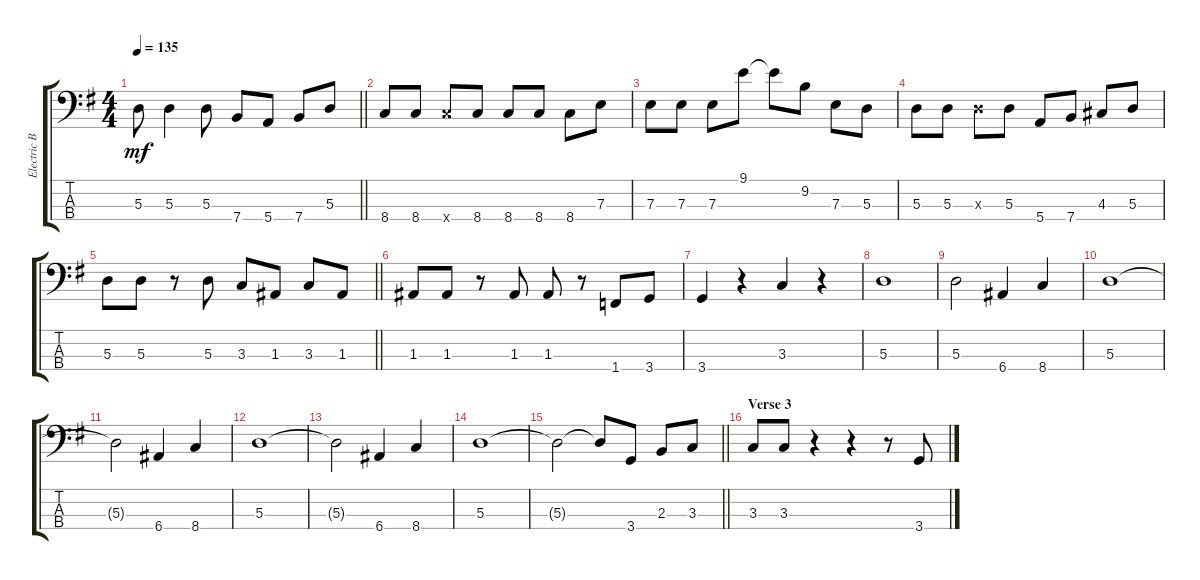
\track ("Electric Bass" "Electric B") {instrument electricbassfinger}
\staff {score tabs}
\tuning (G2 D2 A1 E1) {hide}
\ts (4 4)
\tempo 135
\clef f4
\barLineRight lightlight
\ks g
5.3.8{dy mf} 5.3.4 5.3.8 7.4.8 5.4.8 7.4.8 5.3.8 |
8.4.8 8.4.8 8.4{x}.8 8.4.8 8.4.8 8.4.8 8.4.8 7.3.8 |
7.3.8 7.3.8 7.3.8 9.1.8 9.1{t}.8 9.2.8 7.3.8 5.3.8 |
5.3.8 5.3.8 5.3{x}.8 5.3.8 5.4.8 7.4.8 4.3.8 5.3.8 |
\barLineRight lightlight
5.3.8 5.3.8 r.8 5.3.8 3.3.8 1.3.8 3.3.8 1.3.8 |
1.3.8 1.3.8 r.8 1.3.8 1.3.8 r.8 1.4.8 3.4.8 |
3.4.4 r.4 3.3.4 r.4 |
5.3.1 |
5.3.2 6.4.4 8.4.4 |
5.3.1 |
5.3{t}.2 6.4.4 8.4.4 |
5.3.1 |
5.3{t}.2 6.4.4 8.4.4 |
5.3.1 |
\barLineRight lightlight
5.3{t}.2 5.3{t}.8 3.4.8 2.3.8 3.3.8 |
\section ("" "Verse 3")
3.3.8 3.3.8 r.4 r.4 r.8 3.4.8
